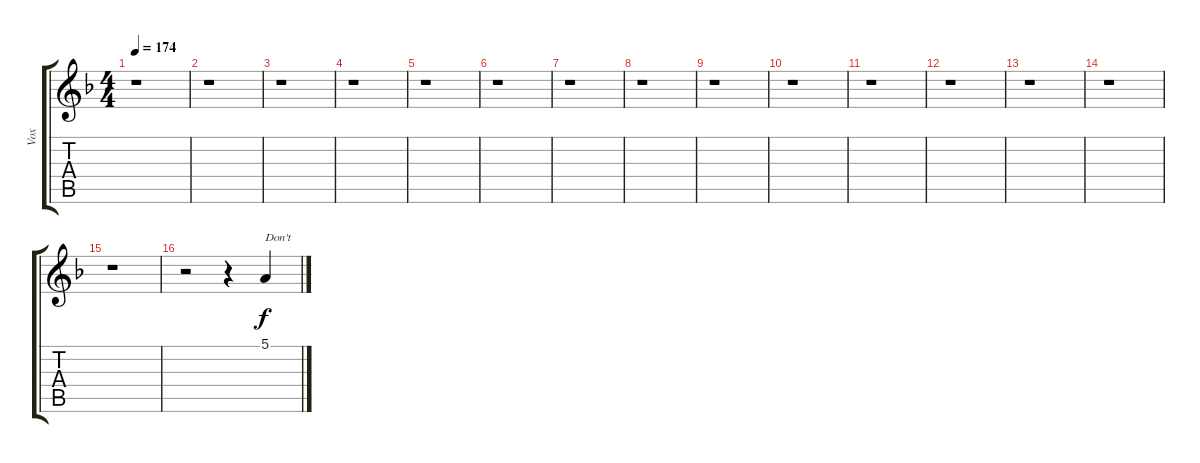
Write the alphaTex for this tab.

\track ("Vox" "Vox") {instrument violin}
\staff {score tabs}
\tuning (E4 B3 G3 D3 A2 E2) {hide}
\ts (4 4)
\tempo 174
\clef g2
\ks dminor
r.1{dy f instrument violin} |
r.1 |
r.1 |
r.1 |
r.1 |
r.1 |
r.1 |
r.1 |
r.1 |
r.1 |
r.1 |
r.1 |
r.1 |
r.1 |
r.1 |
r.2 r.4 5.1.4{txt "Don't"}
